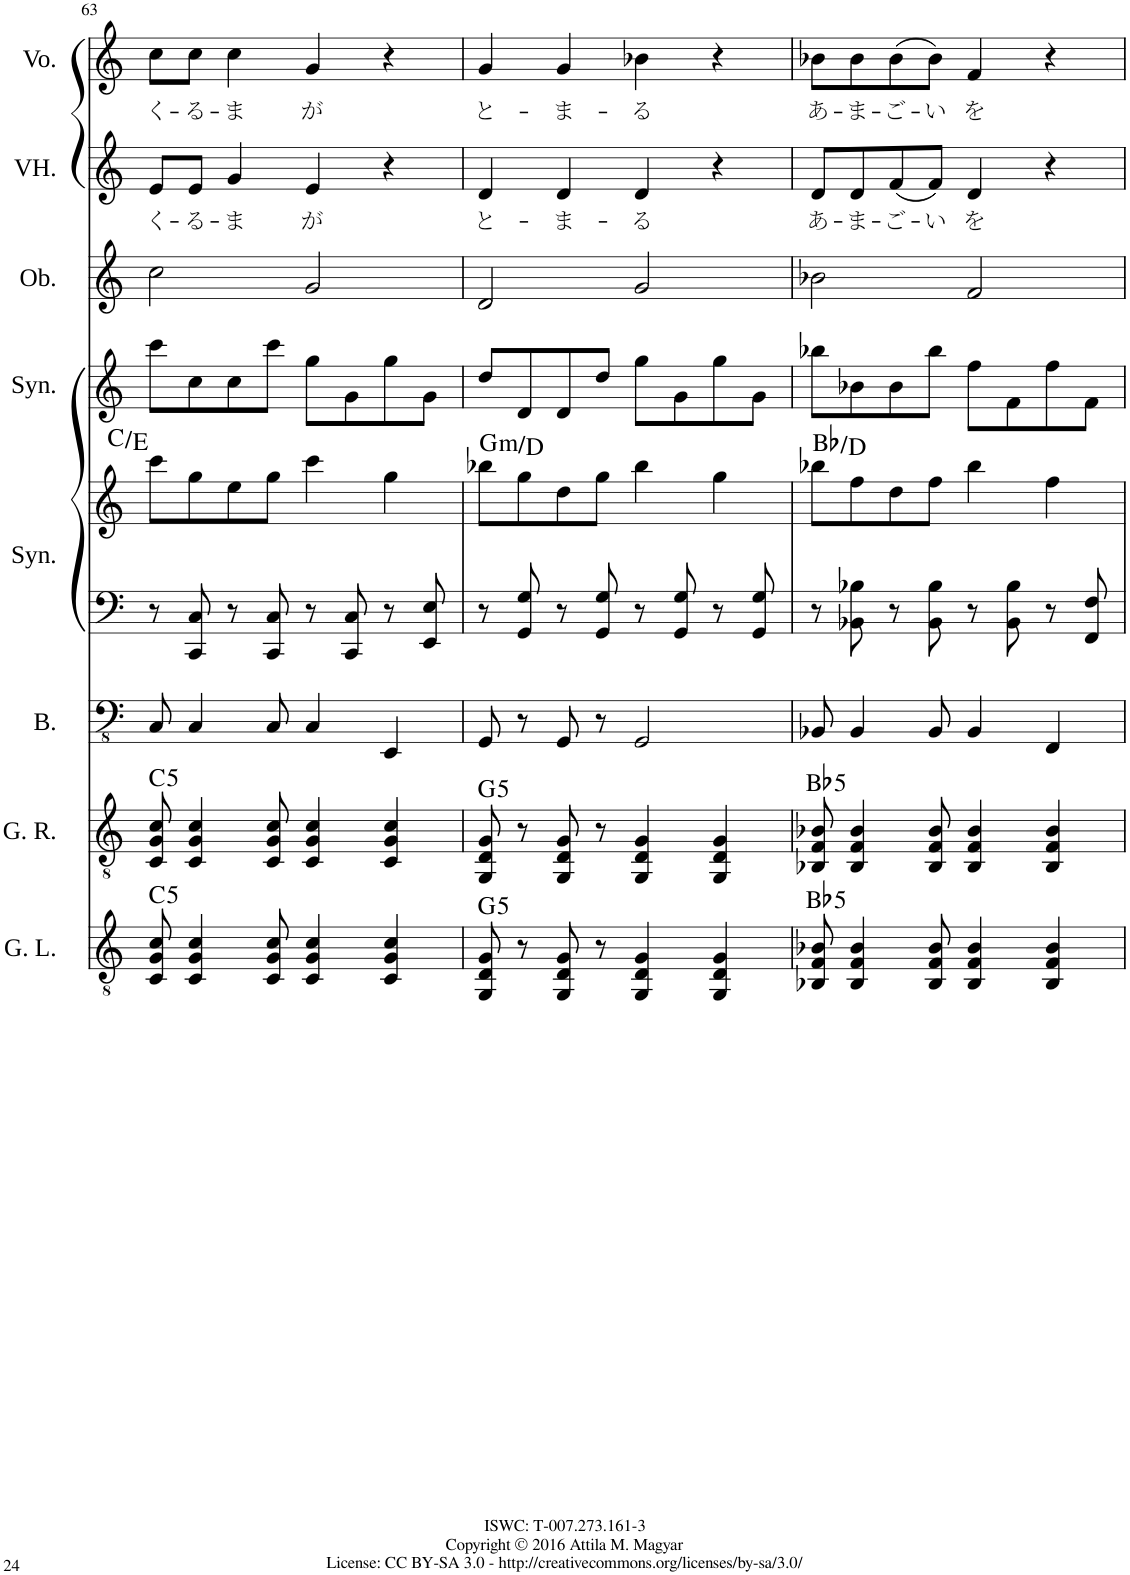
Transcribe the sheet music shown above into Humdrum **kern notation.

**kern	**harte	**kern	**harte	**kern	**kern	**kern	**harte	**kern	**kern	**kern	**text	**kern	**text
*part8	*part8	*part7	*part7	*part6	*part5	*part5	*part5	*part4	*part3	*part2	*part2	*part1	*part1
*staff9	*	*staff8	*	*staff7	*staff6	*staff5	*	*staff4	*staff3	*staff2	*staff2	*staff1	*staff1
*I"Guitar Left	*	*I"Guitar Right	*	*I"Bass	*I"Synthesizer	*	*	*I"Synthesizer	*I"Oboe	*I"Voice Harmony	*	*I"Voice	*
*I'G. L.	*	*I'G. R.	*	*I'B.	*I'Syn.	*	*	*I'Syn.	*I'Ob.	*I'VH.	*	*I'Vo.	*
!!LO:PB:g=z
*clefGv2	*	*clefGv2	*	*clefFv4	*clefF4	*clefG2	*	*clefG2	*clefG2	*clefG2	*	*clefG2	*
*k[]	*	*k[]	*	*k[]	*k[]	*k[]	*	*k[]	*k[]	*k[]	*	*k[]	*
=63	=63	=63	=63	=63	=63	=63	=63	=63	=63	=63	=63	=63	=63
!	!LO:H:kt=5	!	!LO:H:kt=5	!	!	!	!	!	!	!	!LO:LY:b	!	!LO:LY:b
8C/ 8G/ 8c/	C:(1,5)	8C/ 8G/ 8c/	C:(1,5)	8CC/	8r	8ccc\L	C:maj/3	8ccc\L	2cc\	8e/L	く-	8cc\L	く-
!	!	!	!	!	!	!	!	!	!	!	!LO:LY:b	!	!LO:LY:b
4C/ 4G/ 4c/	.	4C/ 4G/ 4c/	.	4CC/	8CC/ 8C/	8gg\	.	8cc\	.	8e/J	-る-	8cc\J	-る-
!	!	!	!	!	!	!	!	!	!	!	!LO:LY:b	!	!LO:LY:b
.	.	.	.	.	8r	8ee\	.	8cc\	.	4g/	-ま	4cc\	-ま
8C/ 8G/ 8c/	.	8C/ 8G/ 8c/	.	8CC/	8CC/ 8C/	8gg\J	.	8ccc\J	.	.	.	.	.
!	!	!	!	!	!	!	!	!	!	!	!LO:LY:b	!	!LO:LY:b
4C/ 4G/ 4c/	.	4C/ 4G/ 4c/	.	4CC/	8r	4ccc\	.	8gg\L	2g/	4e/	が	4g/	が
.	.	.	.	.	8CC/ 8C/	.	.	8g\	.	.	.	.	.
4C/ 4G/ 4c/	.	4C/ 4G/ 4c/	.	4EEE/	8r	4gg\	.	8gg\	.	4r	.	4r	.
.	.	.	.	.	8EE/ 8E/	.	.	8g\J	.	.	.	.	.
=64	=64	=64	=64	=64	=64	=64	=64	=64	=64	=64	=64	=64	=64
!	!LO:H:kt=5	!	!LO:H:kt=5	!	!	!	!LO:H:kt=m	!	!	!	!LO:LY:b	!	!LO:LY:b
8GG/ 8D/ 8G/	G:(1,5)	8GG/ 8D/ 8G/	G:(1,5)	8GGG/	8r	8bb-X\L	G:min/5	8dd/L	2d/	4d/	と-	4g/	と-
8r	.	8r	.	8r	8GG/ 8G/	8gg\	.	8d/	.	.	.	.	.
!	!	!	!	!	!	!	!	!	!	!	!LO:LY:b	!	!LO:LY:b
8GG/ 8D/ 8G/	.	8GG/ 8D/ 8G/	.	8GGG/	8r	8dd\	.	8d/	.	4d/	-ま-	4g/	-ま-
8r	.	8r	.	8r	8GG/ 8G/	8gg\J	.	8dd/J	.	.	.	.	.
!	!	!	!	!	!	!	!	!	!	!	!LO:LY:b	!	!LO:LY:b
4GG/ 4D/ 4G/	.	4GG/ 4D/ 4G/	.	2GGG/	8r	4bb-\	.	8gg\L	2g/	4d/	-る	4b-X\	-る
.	.	.	.	.	8GG/ 8G/	.	.	8g\	.	.	.	.	.
4GG/ 4D/ 4G/	.	4GG/ 4D/ 4G/	.	.	8r	4gg\	.	8gg\	.	4r	.	4r	.
.	.	.	.	.	8GG/ 8G/	.	.	8g\J	.	.	.	.	.
=65	=65	=65	=65	=65	=65	=65	=65	=65	=65	=65	=65	=65	=65
!	!LO:H:kt=5	!	!LO:H:kt=5	!	!	!	!	!	!	!	!LO:LY:b	!	!LO:LY:b
8BB-X/ 8F/ 8B-X/	Bb:(1,5)	8BB-X/ 8F/ 8B-X/	Bb:(1,5)	8BBB-X/	8r	8bb-X\L	Bb:maj/3	8bb-X\L	2b-X\	8d/L	あ-	8b-X\L	あ-
!	!	!	!	!	!	!	!	!	!	!	!LO:LY:b	!	!LO:LY:b
4BB-/ 4F/ 4B-/	.	4BB-/ 4F/ 4B-/	.	4BBB-/	8BB-X\ 8B-X\	8ff\	.	8b-X\	.	8d/	-ま-	8b-\	-ま-
!	!	!	!	!	!	!	!	!	!	!	!LO:LY:b	!	!LO:LY:b
.	.	.	.	.	8r	8dd\	.	8b-\	.	(8f/	-ご-	(8b-\	-ご-
!	!	!	!	!	!	!	!	!	!	!	!LO:LY:b	!	!LO:LY:b
8BB-/ 8F/ 8B-/	.	8BB-/ 8F/ 8B-/	.	8BBB-/	8BB-\ 8B-\	8ff\J	.	8bb-\J	.	8f/J)	-い	8b-\J)	-い
!	!	!	!	!	!	!	!	!	!	!	!LO:LY:b	!	!LO:LY:b
4BB-/ 4F/ 4B-/	.	4BB-/ 4F/ 4B-/	.	4BBB-/	8r	4bb-\	.	8ff\L	2f/	4d/	を	4f/	を
.	.	.	.	.	8BB-\ 8B-\	.	.	8f\	.	.	.	.	.
4BB-/ 4F/ 4B-/	.	4BB-/ 4F/ 4B-/	.	4FFF/	8r	4ff\	.	8ff\	.	4r	.	4r	.
.	.	.	.	.	8FF/ 8F/	.	.	8f\J	.	.	.	.	.
=	=	=	=	=	=	=	=	=	=	=	=	=	=
*-	*-	*-	*-	*-	*-	*-	*-	*-	*-	*-	*-	*-	*-
